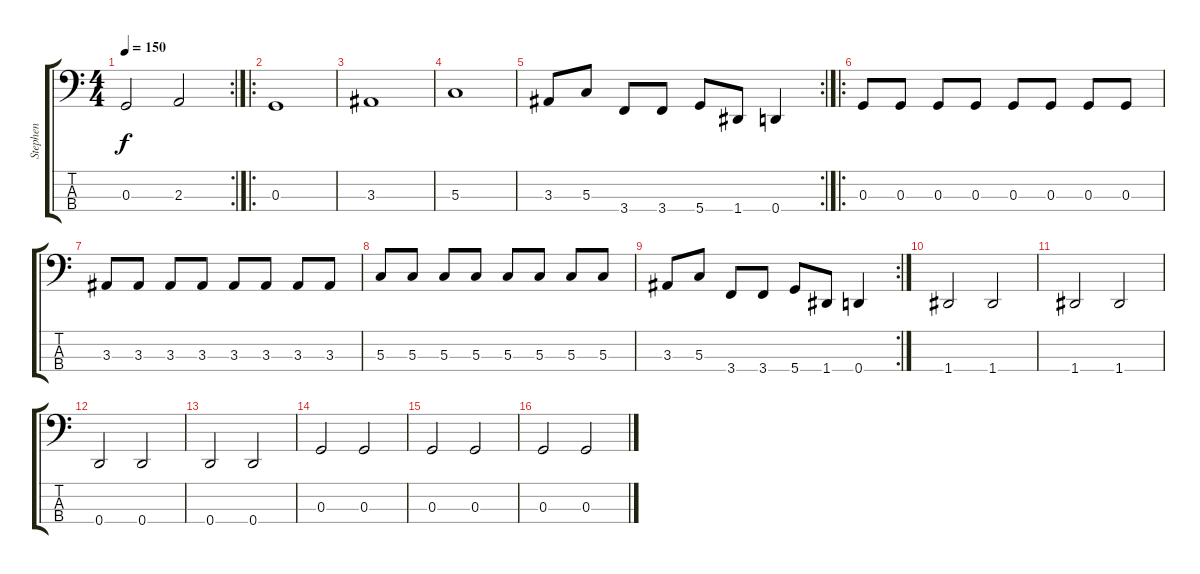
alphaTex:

\track ("Stephen" "Stephen") {instrument electricbassfinger}
\staff {score tabs}
\tuning (F2 C2 G1 D1) {hide}
\rc 2
\ts (4 4)
\tempo 150
\clef f4
\ks c
0.3.2{dy f} 2.3.2 |
\ro
0.3.1 |
3.3.1 |
5.3.1 |
\rc 2
3.3.8 5.3.8 3.4.8 3.4.8 5.4.8 1.4.8 0.4.4 |
\ro
0.3.8 0.3.8 0.3.8 0.3.8 0.3.8 0.3.8 0.3.8 0.3.8 |
3.3.8 3.3.8 3.3.8 3.3.8 3.3.8 3.3.8 3.3.8 3.3.8 |
5.3.8 5.3.8 5.3.8 5.3.8 5.3.8 5.3.8 5.3.8 5.3.8 |
\rc 2
3.3.8 5.3.8 3.4.8 3.4.8 5.4.8 1.4.8 0.4.4 |
1.4.2 1.4.2 |
1.4.2 1.4.2 |
0.4.2 0.4.2 |
0.4.2 0.4.2 |
0.3.2 0.3.2 |
0.3.2 0.3.2 |
0.3.2 0.3.2
